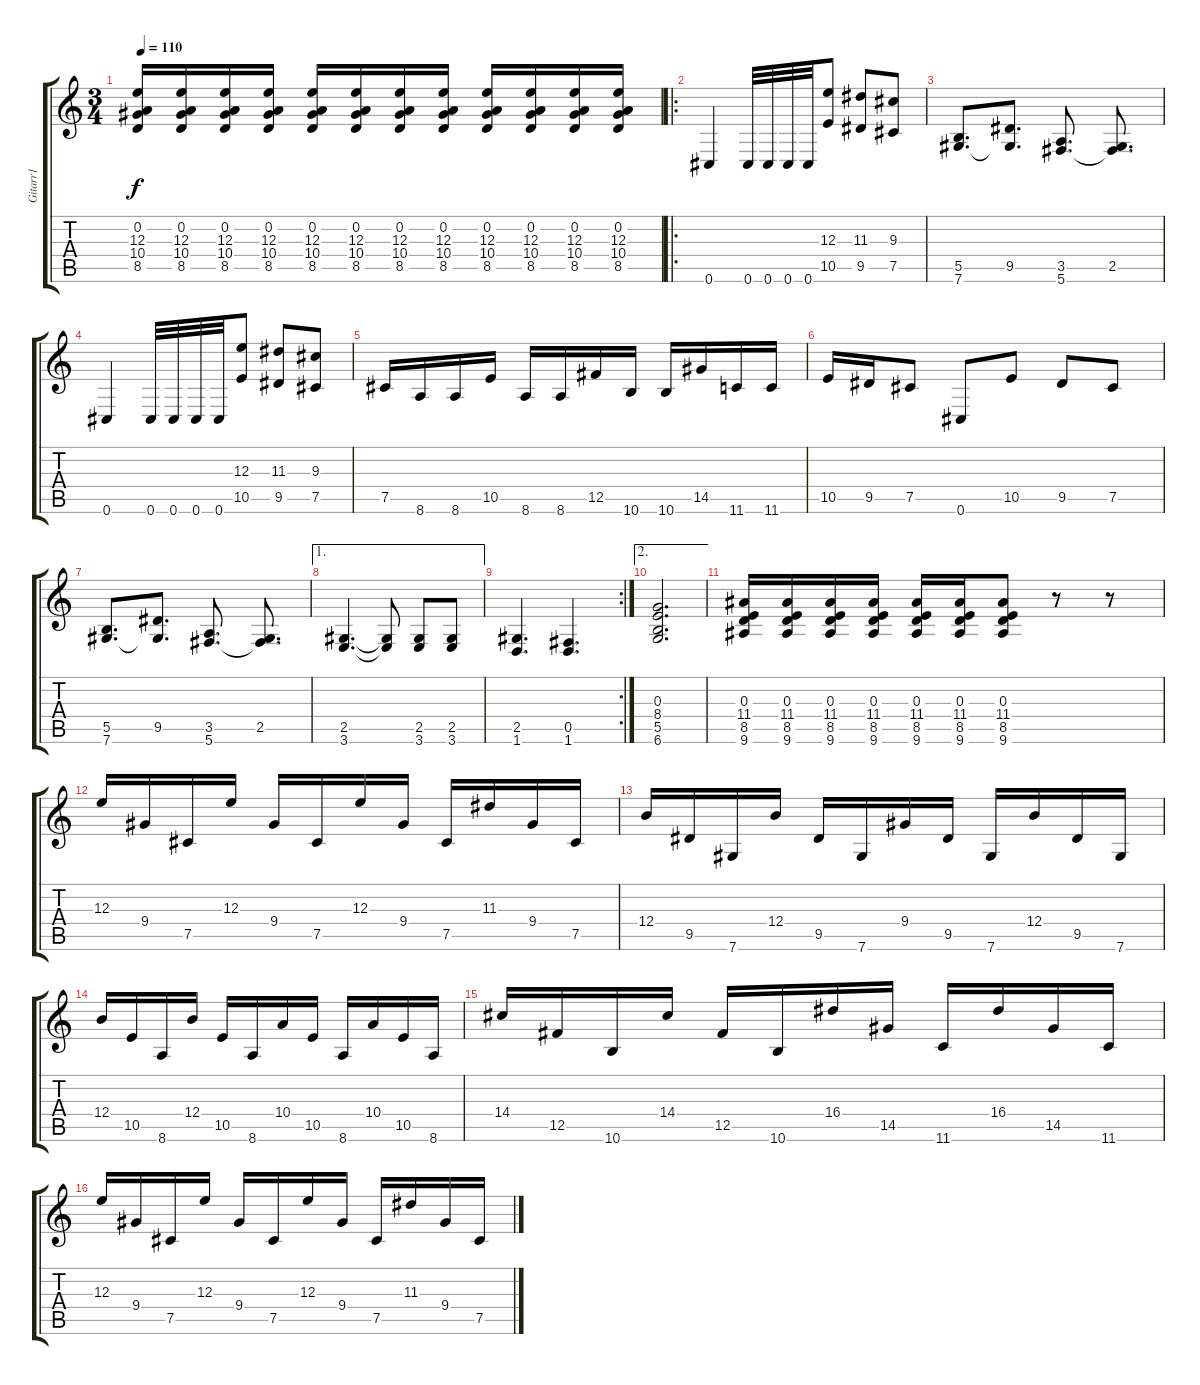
\track ("Gitarr1" "Gitarr1") {instrument overdrivenguitar}
\staff {score tabs}
\tuning (Db4 Ab3 E3 B2 Gb2 Db2) {hide}
\ts (3 4)
\tempo 110
\clef g2
\ks c
(0.2 12.3 10.4 8.5).16{dy f} (0.2 12.3 10.4 8.5).16 (0.2 12.3 10.4 8.5).16 (0.2 12.3 10.4 8.5).16 (0.2 12.3 10.4 8.5).16 (0.2 12.3 10.4 8.5).16 (0.2 12.3 10.4 8.5).16 (0.2 12.3 10.4 8.5).16 (0.2 12.3 10.4 8.5).16 (0.2 12.3 10.4 8.5).16 (0.2 12.3 10.4 8.5).16 (0.2 12.3 10.4 8.5).16 |
\ro
0.6.4 0.6.32 0.6.32 0.6.32 0.6.32 (12.3 10.5).8 (11.3 9.5).8 (9.3 7.5).8 |
(5.5 7.6).8{d} (9.5 7.6{t}).8{d} (3.5 5.6).8{d} (2.5 5.6{t}).8{d} |
0.6.4 0.6.32 0.6.32 0.6.32 0.6.32 (12.3 10.5).8 (11.3 9.5).8 (9.3 7.5).8 |
7.5.16 8.6.16 8.6.16 10.5.16 8.6.16 8.6.16 12.5.16 10.6.16 10.6.16 14.5.16 11.6.16 11.6.16 |
10.5.16 9.5.16 7.5.8 0.6.8 10.5.8 9.5.8 7.5.8 |
(5.5 7.6).8{d} (9.5 7.6{t}).8{d} (3.5 5.6).8{d} (2.5 5.6{t}).8{d} |
\ae 1
(2.5 3.6).4{d} (2.5{t} 3.6{t}).8 (2.5 3.6).8 (2.5 3.6).8 |
\rc 2
(2.5 1.6).4{d} (0.5 1.6).4{d} |
\ae 2
(0.3 8.4 5.5 6.6).2{d} |
(0.3 11.4 8.5 9.6).16 (0.3 11.4 8.5 9.6).16 (0.3 11.4 8.5 9.6).16 (0.3 11.4 8.5 9.6).16 (0.3 11.4 8.5 9.6).16 (0.3 11.4 8.5 9.6).16 (0.3 11.4 8.5 9.6).8 r.8 r.8 |
12.3.16 9.4.16 7.5.16 12.3.16 9.4.16 7.5.16 12.3.16 9.4.16 7.5.16 11.3.16 9.4.16 7.5.16 |
12.4.16 9.5.16 7.6.16 12.4.16 9.5.16 7.6.16 9.4.16 9.5.16 7.6.16 12.4.16 9.5.16 7.6.16 |
12.4.16 10.5.16 8.6.16 12.4.16 10.5.16 8.6.16 10.4.16 10.5.16 8.6.16 10.4.16 10.5.16 8.6.16 |
14.4.16 12.5.16 10.6.16 14.4.16 12.5.16 10.6.16 16.4.16 14.5.16 11.6.16 16.4.16 14.5.16 11.6.16 |
12.3.16 9.4.16 7.5.16 12.3.16 9.4.16 7.5.16 12.3.16 9.4.16 7.5.16 11.3.16 9.4.16 7.5.16
